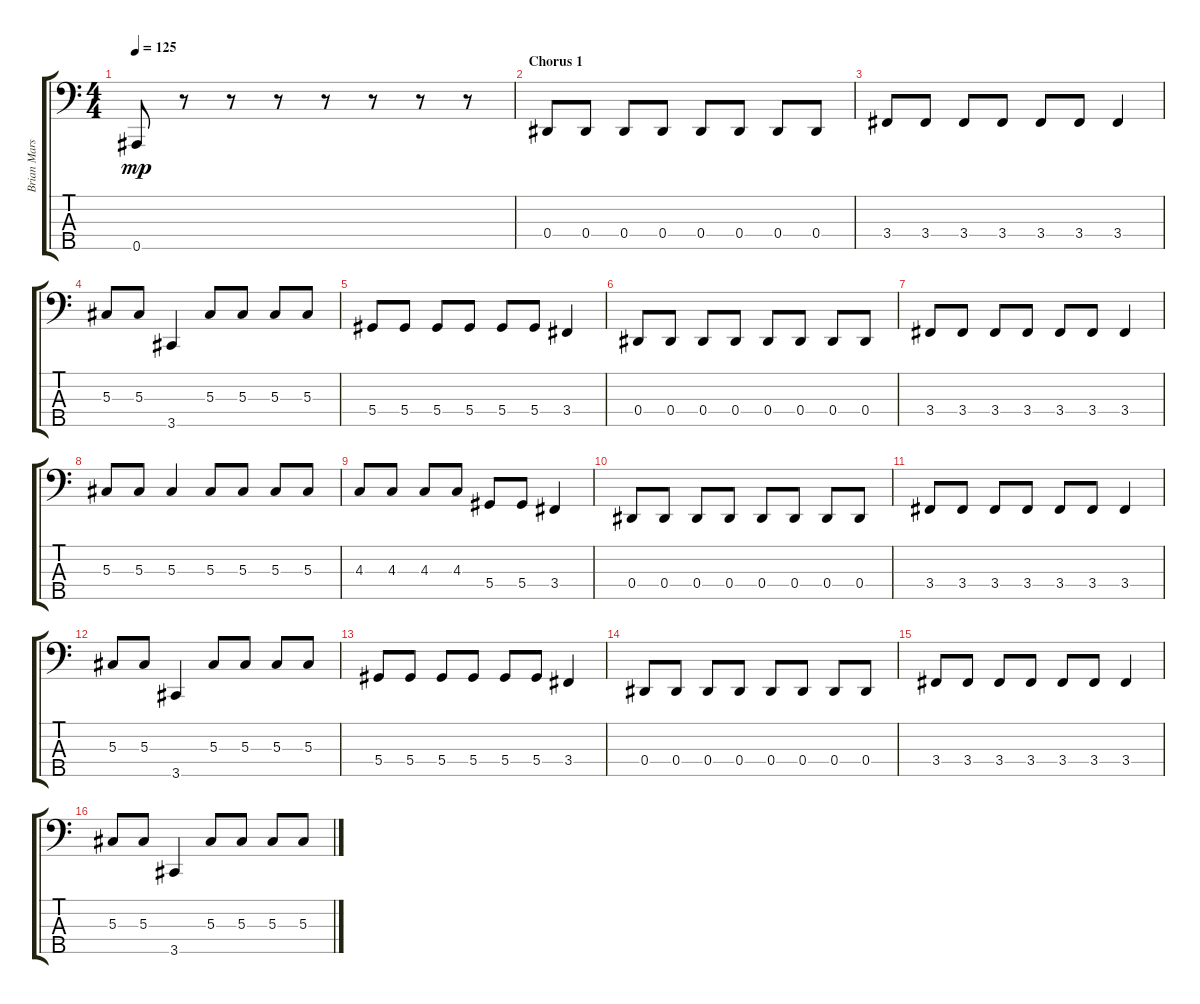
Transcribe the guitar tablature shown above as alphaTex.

\track ("Brian Marshall - Bass" "Brian Mars") {instrument electricbassfinger}
\staff {score tabs}
\tuning (Gb2 Db2 Ab1 Eb1 Bb0) {hide}
\ts (4 4)
\tempo 125
\clef f4
\ks c
0.5.8{dy mp} r.8 r.8 r.8 r.8 r.8 r.8 r.8 |
\section ("" "Chorus 1")
0.4.8 0.4.8 0.4.8 0.4.8 0.4.8 0.4.8 0.4.8 0.4.8 |
3.4.8 3.4.8 3.4.8 3.4.8 3.4.8 3.4.8 3.4.4 |
5.3.8 5.3.8 3.5.4 5.3.8 5.3.8 5.3.8 5.3.8 |
5.4.8 5.4.8 5.4.8 5.4.8 5.4.8 5.4.8 3.4.4 |
0.4.8 0.4.8 0.4.8 0.4.8 0.4.8 0.4.8 0.4.8 0.4.8 |
3.4.8 3.4.8 3.4.8 3.4.8 3.4.8 3.4.8 3.4.4 |
5.3.8 5.3.8 5.3.4 5.3.8 5.3.8 5.3.8 5.3.8 |
4.3.8 4.3.8 4.3.8 4.3.8 5.4.8 5.4.8 3.4.4 |
0.4.8 0.4.8 0.4.8 0.4.8 0.4.8 0.4.8 0.4.8 0.4.8 |
3.4.8 3.4.8 3.4.8 3.4.8 3.4.8 3.4.8 3.4.4 |
5.3.8 5.3.8 3.5.4 5.3.8 5.3.8 5.3.8 5.3.8 |
5.4.8 5.4.8 5.4.8 5.4.8 5.4.8 5.4.8 3.4.4 |
0.4.8 0.4.8 0.4.8 0.4.8 0.4.8 0.4.8 0.4.8 0.4.8 |
3.4.8 3.4.8 3.4.8 3.4.8 3.4.8 3.4.8 3.4.4 |
5.3.8 5.3.8 3.5.4 5.3.8 5.3.8 5.3.8 5.3.8
